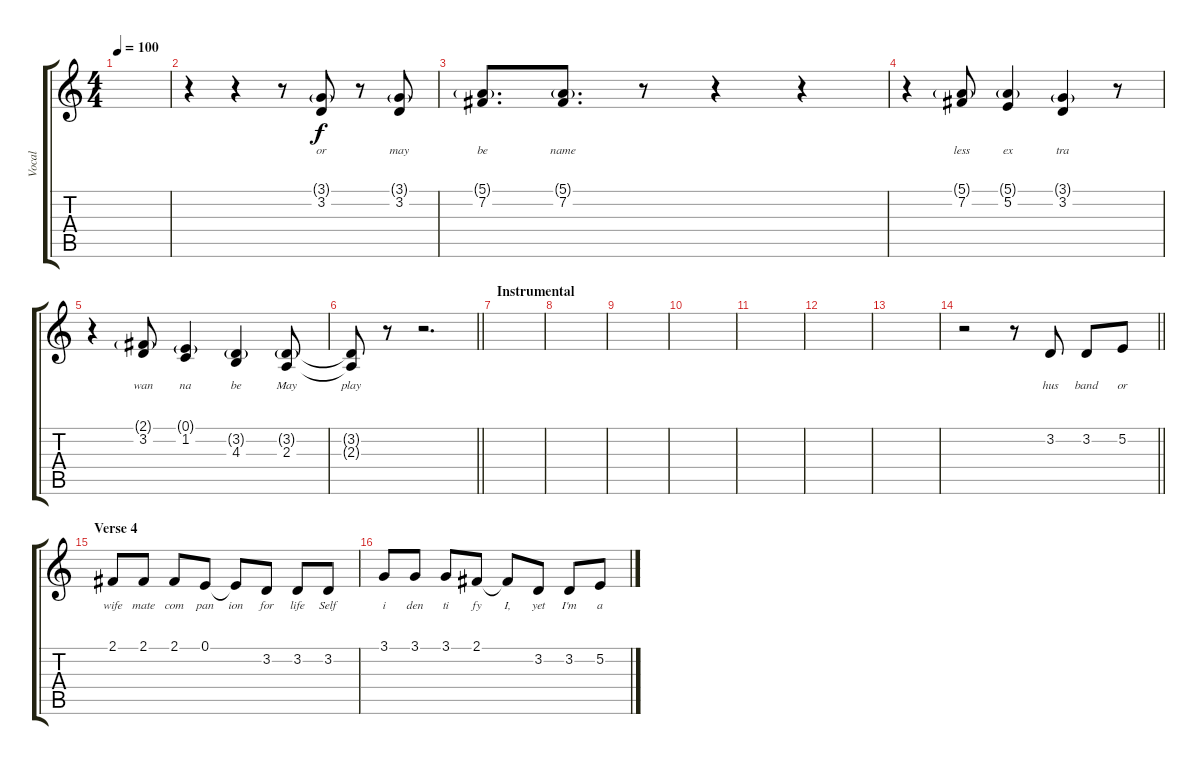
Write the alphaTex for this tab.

\track ("Vocal" "Vocal") {instrument acousticgrandpiano}
\staff {score tabs}
\tuning (E4 B3 G3 D3 A2 E2) {hide}
\ts (4 4)
\tempo 100
\clef g2
\ks c
|
r.4 r.4 r.8 (3.1{g} 3.2).8{lyrics (0 "or") lyrics (1 "") lyrics (2 "") lyrics (3 "") lyrics (4 "")} r.8 (3.1{g} 3.2).8{lyrics (0 "may") lyrics (1 "") lyrics (2 "") lyrics (3 "") lyrics (4 "")} |
(5.1{g} 7.2).8{d lyrics (0 "be") lyrics (1 "") lyrics (2 "") lyrics (3 "") lyrics (4 "")} (5.1{g} 7.2).8{d lyrics (0 "name") lyrics (1 "") lyrics (2 "") lyrics (3 "") lyrics (4 "")} r.8 r.4 r.4 |
r.4 (5.1{g} 7.2).8{lyrics (0 "less") lyrics (1 "") lyrics (2 "") lyrics (3 "") lyrics (4 "")} (5.1{g} 5.2).4{lyrics (0 "ex") lyrics (1 "") lyrics (2 "") lyrics (3 "") lyrics (4 "")} (3.1{g} 3.2).4{lyrics (0 "tra") lyrics (1 "") lyrics (2 "") lyrics (3 "") lyrics (4 "")} r.8 |
r.4 (2.1{g} 3.2).8{lyrics (0 "wan") lyrics (1 "") lyrics (2 "") lyrics (3 "") lyrics (4 "")} (0.1{g} 1.2).4{lyrics (0 "na") lyrics (1 "") lyrics (2 "") lyrics (3 "") lyrics (4 "")} (3.2{g} 4.3).4{lyrics (0 "be") lyrics (1 "") lyrics (2 "") lyrics (3 "") lyrics (4 "")} (3.2{g} 2.3).8{lyrics (0 "May") lyrics (1 "") lyrics (2 "") lyrics (3 "") lyrics (4 "")} |
\barLineRight lightlight
(3.2{t} 2.3{t}).8{lyrics (0 "play") lyrics (1 "") lyrics (2 "") lyrics (3 "") lyrics (4 "") dy f} r.8 r.2{d} |
\section ("" "Instrumental")
|
|
|
|
|
|
|
\barLineRight lightlight
r.2 r.8 3.2.8{lyrics (0 "hus") lyrics (1 "") lyrics (2 "") lyrics (3 "") lyrics (4 "")} 3.2.8{lyrics (0 "band") lyrics (1 "") lyrics (2 "") lyrics (3 "") lyrics (4 "")} 5.2.8{lyrics (0 "or") lyrics (1 "") lyrics (2 "") lyrics (3 "") lyrics (4 "")} |
\section ("" "Verse 4")
2.1.8{lyrics (0 "wife") lyrics (1 "") lyrics (2 "") lyrics (3 "") lyrics (4 "")} 2.1.8{lyrics (0 "mate") lyrics (1 "") lyrics (2 "") lyrics (3 "") lyrics (4 "")} 2.1.8{lyrics (0 "com") lyrics (1 "") lyrics (2 "") lyrics (3 "") lyrics (4 "")} 0.1.8{lyrics (0 "pan") lyrics (1 "") lyrics (2 "") lyrics (3 "") lyrics (4 "")} 0.1{t}.8{lyrics (0 "ion") lyrics (1 "") lyrics (2 "") lyrics (3 "") lyrics (4 "")} 3.2.8{lyrics (0 "for") lyrics (1 "") lyrics (2 "") lyrics (3 "") lyrics (4 "")} 3.2.8{lyrics (0 "life") lyrics (1 "") lyrics (2 "") lyrics (3 "") lyrics (4 "")} 3.2.8{lyrics (0 "Self") lyrics (1 "") lyrics (2 "") lyrics (3 "") lyrics (4 "")} |
3.1.8{lyrics (0 "i") lyrics (1 "") lyrics (2 "") lyrics (3 "") lyrics (4 "")} 3.1.8{lyrics (0 "den") lyrics (1 "") lyrics (2 "") lyrics (3 "") lyrics (4 "")} 3.1.8{lyrics (0 "ti") lyrics (1 "") lyrics (2 "") lyrics (3 "") lyrics (4 "")} 2.1.8{lyrics (0 "fy") lyrics (1 "") lyrics (2 "") lyrics (3 "") lyrics (4 "")} 2.1{t}.8{lyrics (0 "I,") lyrics (1 "") lyrics (2 "") lyrics (3 "") lyrics (4 "")} 3.2.8{lyrics (0 "yet") lyrics (1 "") lyrics (2 "") lyrics (3 "") lyrics (4 "")} 3.2.8{lyrics (0 "I'm") lyrics (1 "") lyrics (2 "") lyrics (3 "") lyrics (4 "")} 5.2.8{lyrics (0 "a") lyrics (1 "") lyrics (2 "") lyrics (3 "") lyrics (4 "")}
